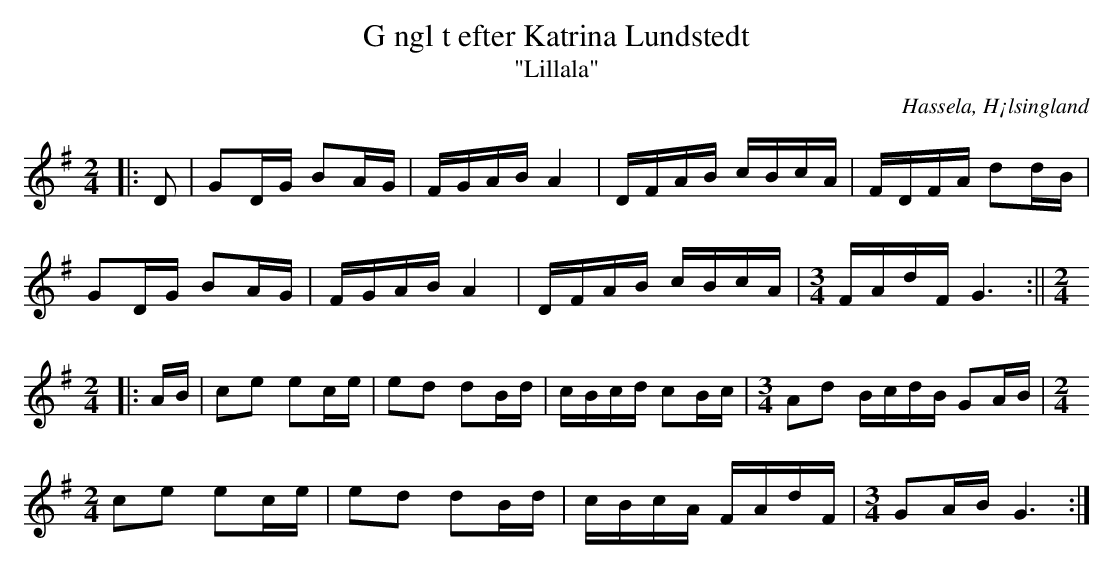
X:1
T:G ngl t efter Katrina Lundstedt
T:"Lillala"
O:Hassela, H¡lsingland
M:2/4
L:1/8
K:G
|: D | GD/G/ BA/G/ | F/G/A/B/ A2 | D/F/A/B/ c/B/c/A/ | F/D/F/A/ dd/B/ |
GD/G/ BA/G/ | F/G/A/B/ A2 | D/F/A/B/ c/B/c/A/ |[M:3/4] F/A/d/F/ G3 :||[M:2/4]
|: A/B/ | ce ec/e/ | ed dB/d/ | c/B/c/d/ cB/c/ |[M:3/4] Ad B/c/d/B/ GA/B/ |[M:2/4]
ce ec/e/ | ed dB/d/ | c/B/c/A/ F/A/d/F/ |[M:3/4] GA/B/ G3 :|]
